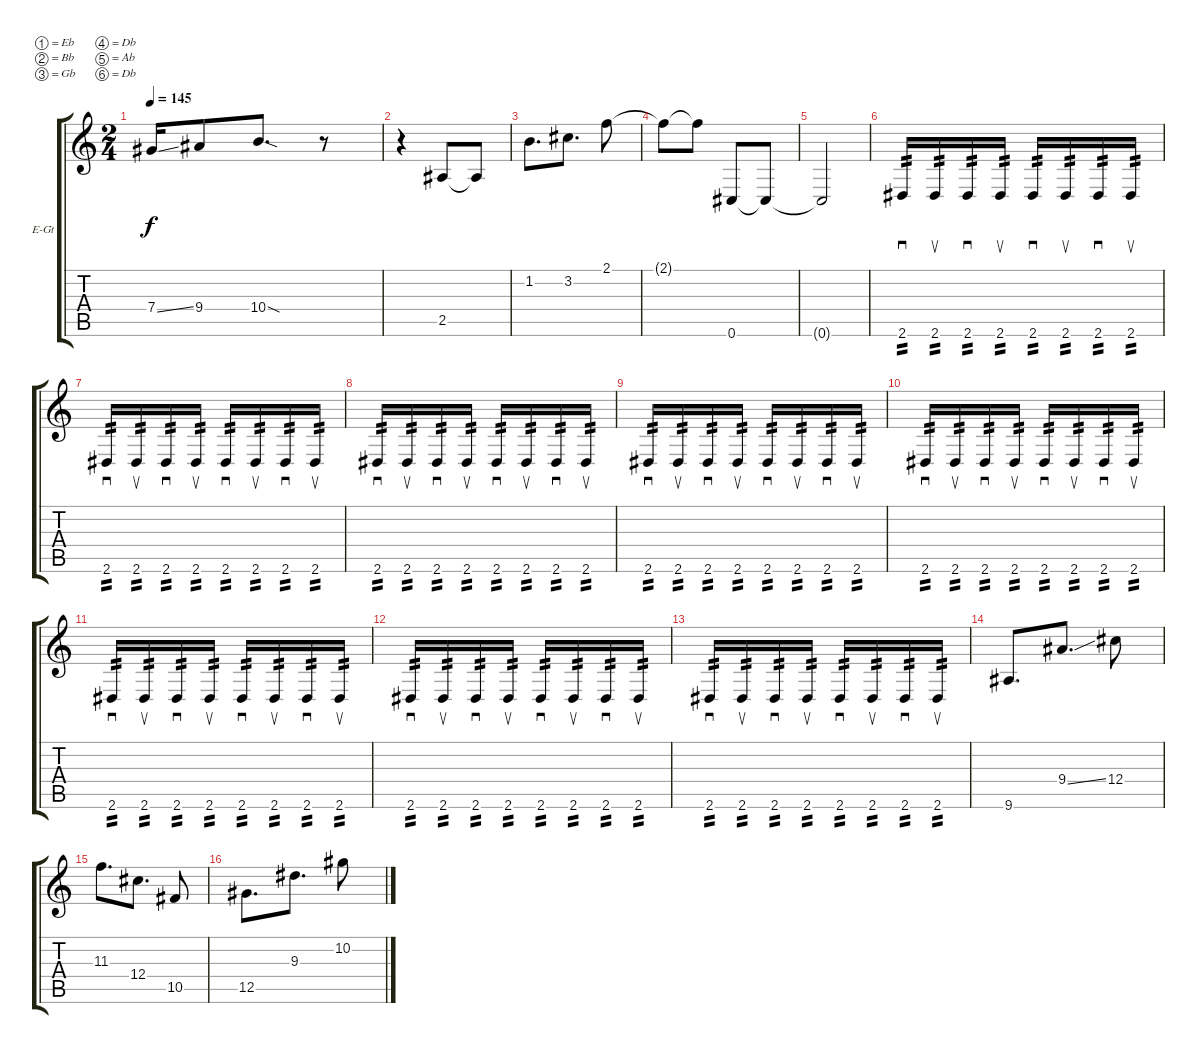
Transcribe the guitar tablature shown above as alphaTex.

\bracketExtendMode groupsimilarinstruments
\firstSystemTrackNameOrientation horizontal
\otherSystemsTrackNameOrientation horizontal
\track ("Guitar 1" "E-Gt") {instrument overdrivenguitar}
\staff {score tabs}
\tuning (Eb4 Bb3 Gb3 Db3 Ab2 Db2)
\ts (2 4)
\tempo 145
\clef g2
\ks c
7.4{ss}.16{dy f} 9.4.8 10.4{sod}.8{d} r.8 |
r.4 2.5.8 2.5{t}.8 |
1.2.8{d} 3.2.8{d} 2.1.8 |
2.1{t}.8 2.1{t}.8 0.6.8 0.6{t}.8 |
0.6{t}.2 |
2.6.16{sd tp 2} 2.6.16{su tp 2} 2.6.16{sd tp 2} 2.6.16{su tp 2} 2.6.16{sd tp 2} 2.6.16{su tp 2} 2.6.16{sd tp 2} 2.6.16{su tp 2} |
2.6.16{sd tp 2} 2.6.16{su tp 2} 2.6.16{sd tp 2} 2.6.16{su tp 2} 2.6.16{sd tp 2} 2.6.16{su tp 2} 2.6.16{sd tp 2} 2.6.16{su tp 2} |
2.6.16{sd tp 2} 2.6.16{su tp 2} 2.6.16{sd tp 2} 2.6.16{su tp 2} 2.6.16{sd tp 2} 2.6.16{su tp 2} 2.6.16{sd tp 2} 2.6.16{su tp 2} |
2.6.16{sd tp 2} 2.6.16{su tp 2} 2.6.16{sd tp 2} 2.6.16{su tp 2} 2.6.16{sd tp 2} 2.6.16{su tp 2} 2.6.16{sd tp 2} 2.6.16{su tp 2} |
2.6.16{sd tp 2} 2.6.16{su tp 2} 2.6.16{sd tp 2} 2.6.16{su tp 2} 2.6.16{sd tp 2} 2.6.16{su tp 2} 2.6.16{sd tp 2} 2.6.16{su tp 2} |
2.6.16{sd tp 2} 2.6.16{su tp 2} 2.6.16{sd tp 2} 2.6.16{su tp 2} 2.6.16{sd tp 2} 2.6.16{su tp 2} 2.6.16{sd tp 2} 2.6.16{su tp 2} |
2.6.16{sd tp 2} 2.6.16{su tp 2} 2.6.16{sd tp 2} 2.6.16{su tp 2} 2.6.16{sd tp 2} 2.6.16{su tp 2} 2.6.16{sd tp 2} 2.6.16{su tp 2} |
2.6.16{sd tp 2} 2.6.16{su tp 2} 2.6.16{sd tp 2} 2.6.16{su tp 2} 2.6.16{sd tp 2} 2.6.16{su tp 2} 2.6.16{sd tp 2} 2.6.16{su tp 2} |
9.6.8{d} 9.4{ss}.8{d} 12.4.8 |
11.3.8{d} 12.4.8{d} 10.5.8 |
12.5.8{d} 9.3.8{d} 10.2.8
